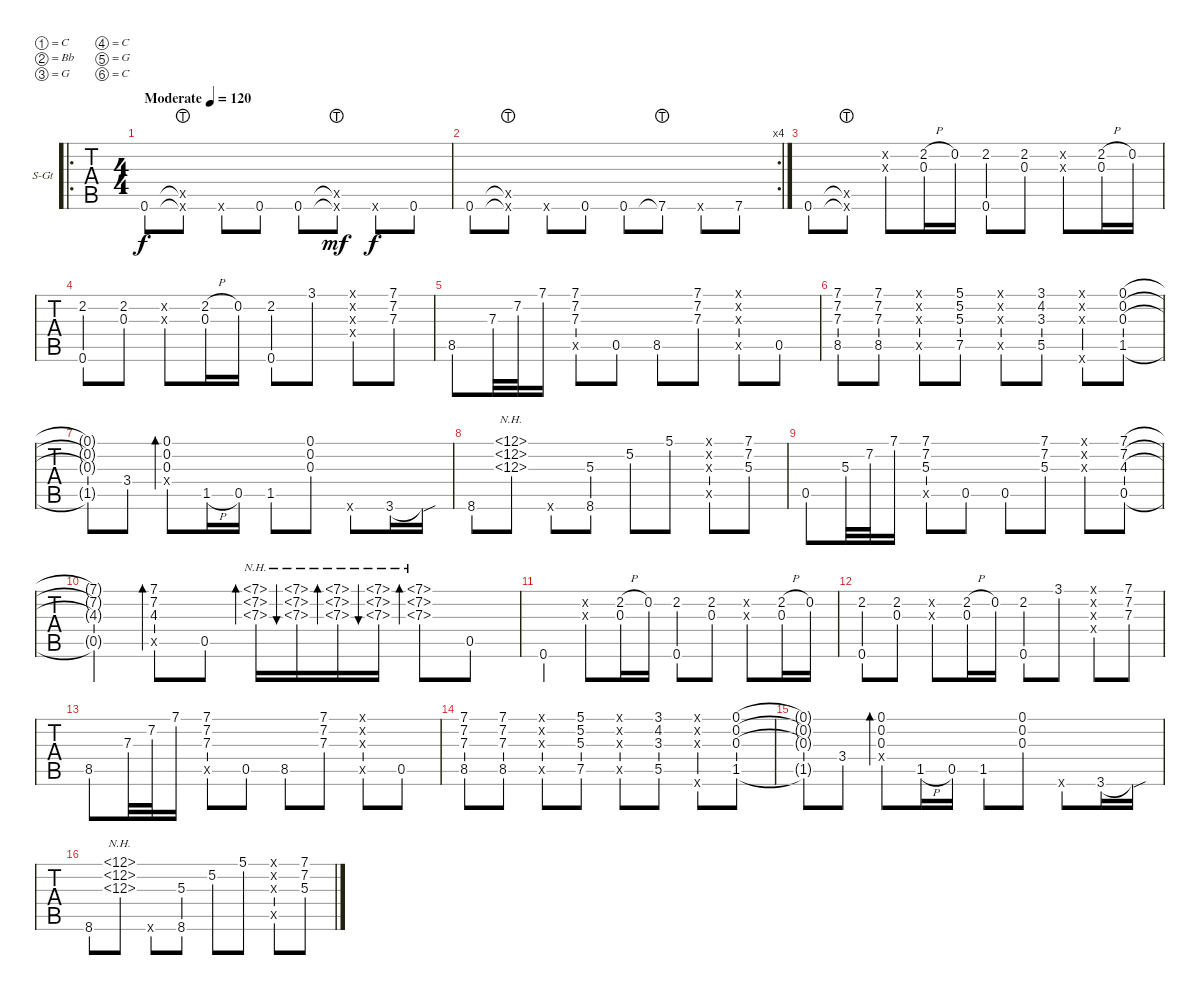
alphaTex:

\bracketExtendMode groupsimilarinstruments
\firstSystemTrackNameOrientation horizontal
\otherSystemsTrackNameOrientation horizontal
\track ("Òô¹ì 1" "S-Gt") {instrument acousticguitarsteel}
\staff {tabs}
\tuning (C4 Bb3 G3 C3 G2 C2)
\ro
\ts (4 4)
\beaming (8 2 2 2 2)
\tempo (120 "Moderate")
\clef g2
\ks c
0.6.8{dy f instrument acousticguitarsteel} (0.6{lht x} 0.5{lht x}).8 0.6{x}.8 0.6.8 0.6.8 (0.5{lht x} 0.6{lht x}).8{dy mf} 0.6{x}.8{dy f} 0.6.8 |
\rc 4
0.6.8 (0.5{lht x} 0.6{lht x}).8 0.6{x}.8 0.6.8 0.6.8 7.6{lht}.8 0.6{x}.8 7.6.8 |
0.6.8 (0.5{lht x} 0.6{lht x}).8 (2.2{x} 0.3{x}).8 (2.2{h} 0.3).16 0.2.16 (2.2 0.6).8 (2.2 0.3).8 (0.2{x} 0.3{x}).8 (2.2{h} 0.3).16 0.2.16 |
(2.2 0.6).8 (2.2 0.3).8 (0.2{x} 0.3{x}).8 (2.2{h} 0.3).16 0.2.16 (2.2 0.6).8 3.1{lf 4}.8 (0.4{x} 0.1{x} 0.2{x} 0.3{x}).8 (7.1 7.2 7.3).8 |
8.5.8 7.3.32 7.2.32 7.1.16 (7.1 7.2 7.3 0.5{x}).8 0.5.8 8.5.8 (7.1 7.2 7.3).8 (0.3{x} 0.5{x} 0.1{x} 0.2{x}).8 0.5.8 |
(7.1{lf 2} 7.2{lf 2} 7.3{lf 2} 8.5{lf 3}).8 (7.1 7.2 7.3 8.5).8 (0.3{x} 0.1{x} 0.2{x} 0.5{x}).8 (5.1{lf 2} 5.2{lf 2} 5.3{lf 2} 7.5{lf 4}).8 (0.3{x} 0.5{x} 0.2{x} 0.1{x}).8 (3.1{lf 2} 4.2{lf 3} 3.3{lf 2} 5.5{lf 4}).8 (0.3{x} 0.1{x} 0.2{x} 0.6{x}).8 (0.1 0.2 1.5 0.3).8 |
(0.3{t} 0.1{t} 0.2{t} 1.5{t}).8 3.4.8 (0.3 0.4{x} 0.2 0.1).8{bd 58} 1.5{h}.16 0.5.16 1.5.8 (0.1 0.2 0.3).8 0.6{x}.8 3.6.16 3.6{sou t}.16 |
8.6{ac lf 2}.8 (12.1{nh ac lf 5} 12.2{nh ac lf 5} 12.3{nh ac lf 5}).8 0.6{x}.8 (5.3{lf 2} 8.6{lf 5}).8 5.2{lf 2}.8 5.1{lf 2}.8 (0.5{x} 0.1{x} 0.2{x} 0.3{x}).8 (7.1 7.2 5.3).8 |
0.5.8 5.3.32 7.2.32 7.1.16 (5.3 7.2 7.1 0.5{x}).8 0.5.8 0.5.8 (7.1 7.2 5.3).8 (0.3{x} 0.1{x} 0.2{x}).8 (7.1 7.2 4.3 0.5).8 |
(4.3{t} 0.5{t} 7.1{t} 7.2{t}).4 (0.5{x} 7.2 7.1 4.3).8{bd 59} 0.5.8 (7.1{nh} 7.2{nh} 7.3{nh}).16{bd 30} (7.1{nh} 7.2{nh} 7.3{nh}).16{bu 30} (7.1{nh} 7.2{nh} 7.3{nh}).16{bd 30} (7.1{nh} 7.2{nh} 7.3{nh}).16{bu 30} (7.1{nh} 7.2{nh} 7.3{nh}).8{bd 30} 0.5.8 |
0.6.4 (2.2{x} 0.3{x}).8 (2.2{h} 0.3).16 0.2.16 (2.2 0.6).8 (2.2 0.3).8 (0.2{x} 0.3{x}).8 (2.2{h} 0.3).16 0.2.16 |
(2.2 0.6).8 (2.2 0.3).8 (0.2{x} 0.3{x}).8 (2.2{h} 0.3).16 0.2.16 (2.2 0.6).8 3.1{lf 4}.8 (0.4{x} 0.1{x} 0.2{x} 0.3{x}).8 (7.1 7.2 7.3).8 |
8.5.8 7.3.32 7.2.32 7.1.16 (7.1 7.2 7.3 0.5{x}).8 0.5.8 8.5.8 (7.1 7.2 7.3).8 (0.3{x} 0.5{x} 0.1{x} 0.2{x}).8 0.5.8 |
(7.1 7.2 7.3 8.5).8 (7.1 7.2 7.3 8.5).8 (0.3{x} 0.1{x} 0.2{x} 0.5{x}).8 (5.1 5.2 5.3 7.5).8 (0.3{x} 0.5{x} 0.2{x} 0.1{x}).8 (3.1 4.2 3.3 5.5).8 (0.3{x} 0.1{x} 0.2{x} 0.6{x}).8 (0.1 0.2 1.5 0.3).8 |
(0.3{t} 0.1{t} 0.2{t} 1.5{t}).8 3.4.8 (0.3 0.4{x} 0.2 0.1).8{bd 58} 1.5{h}.16 0.5.16 1.5.8 (0.1 0.2 0.3).8 0.6{x}.8 3.6.16 3.6{sou t}.16 |
8.6{ac}.8 (12.1{nh ac} 12.2{nh ac} 12.3{nh ac}).8 0.6{x}.8 (5.3 8.6).8 5.2.8 5.1.8 (0.5{x} 0.1{x} 0.2{x} 0.3{x}).8 (7.1 7.2 5.3).8
